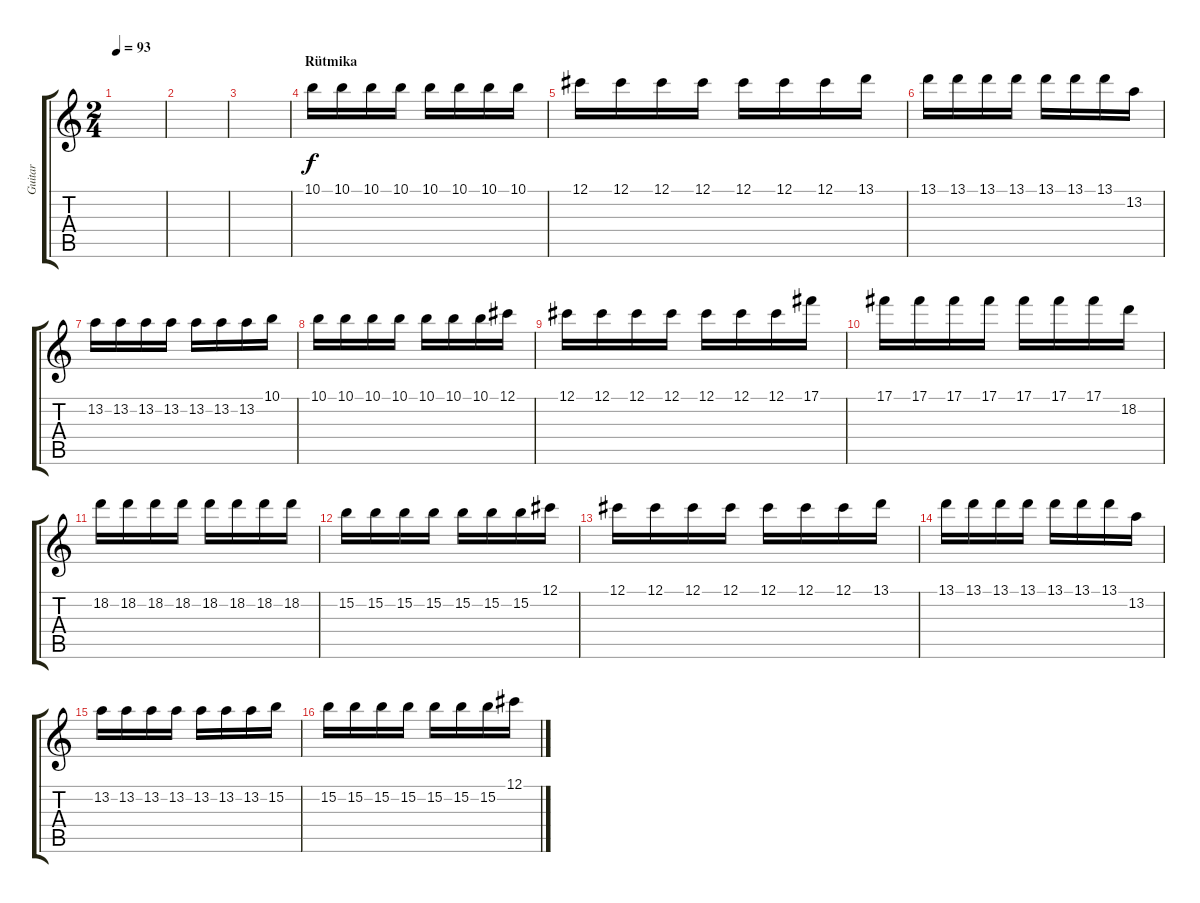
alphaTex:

\track ("Guitar" "Guitar") {instrument distortionguitar}
\staff {score tabs}
\tuning (Db4 Ab3 E3 B2 Gb2 B1) {hide}
\ts (2 4)
\tempo 93
\clef g2
\ks c
|
|
|
\section ("" "Rütmika")
10.1.16 10.1.16 10.1.16 10.1.16 10.1.16 10.1.16 10.1.16 10.1.16 |
12.1.16 12.1.16 12.1.16 12.1.16 12.1.16 12.1.16 12.1.16 13.1.16 |
13.1.16 13.1.16 13.1.16 13.1.16 13.1.16 13.1.16 13.1.16 13.2.16 |
13.2.16 13.2.16 13.2.16 13.2.16 13.2.16 13.2.16 13.2.16 10.1.16 |
10.1.16 10.1.16 10.1.16 10.1.16 10.1.16 10.1.16 10.1.16 12.1.16 |
12.1.16 12.1.16 12.1.16 12.1.16 12.1.16 12.1.16 12.1.16 17.1.16 |
17.1.16 17.1.16 17.1.16 17.1.16 17.1.16 17.1.16 17.1.16 18.2.16 |
18.2.16 18.2.16 18.2.16 18.2.16 18.2.16 18.2.16 18.2.16 18.2.16 |
15.2.16 15.2.16 15.2.16 15.2.16 15.2.16 15.2.16 15.2.16 12.1.16 |
12.1.16 12.1.16 12.1.16 12.1.16 12.1.16 12.1.16 12.1.16 13.1.16 |
13.1.16 13.1.16 13.1.16 13.1.16 13.1.16 13.1.16 13.1.16 13.2.16 |
13.2.16 13.2.16 13.2.16 13.2.16 13.2.16 13.2.16 13.2.16 15.2.16 |
15.2.16 15.2.16 15.2.16 15.2.16 15.2.16 15.2.16 15.2.16 12.1.16
